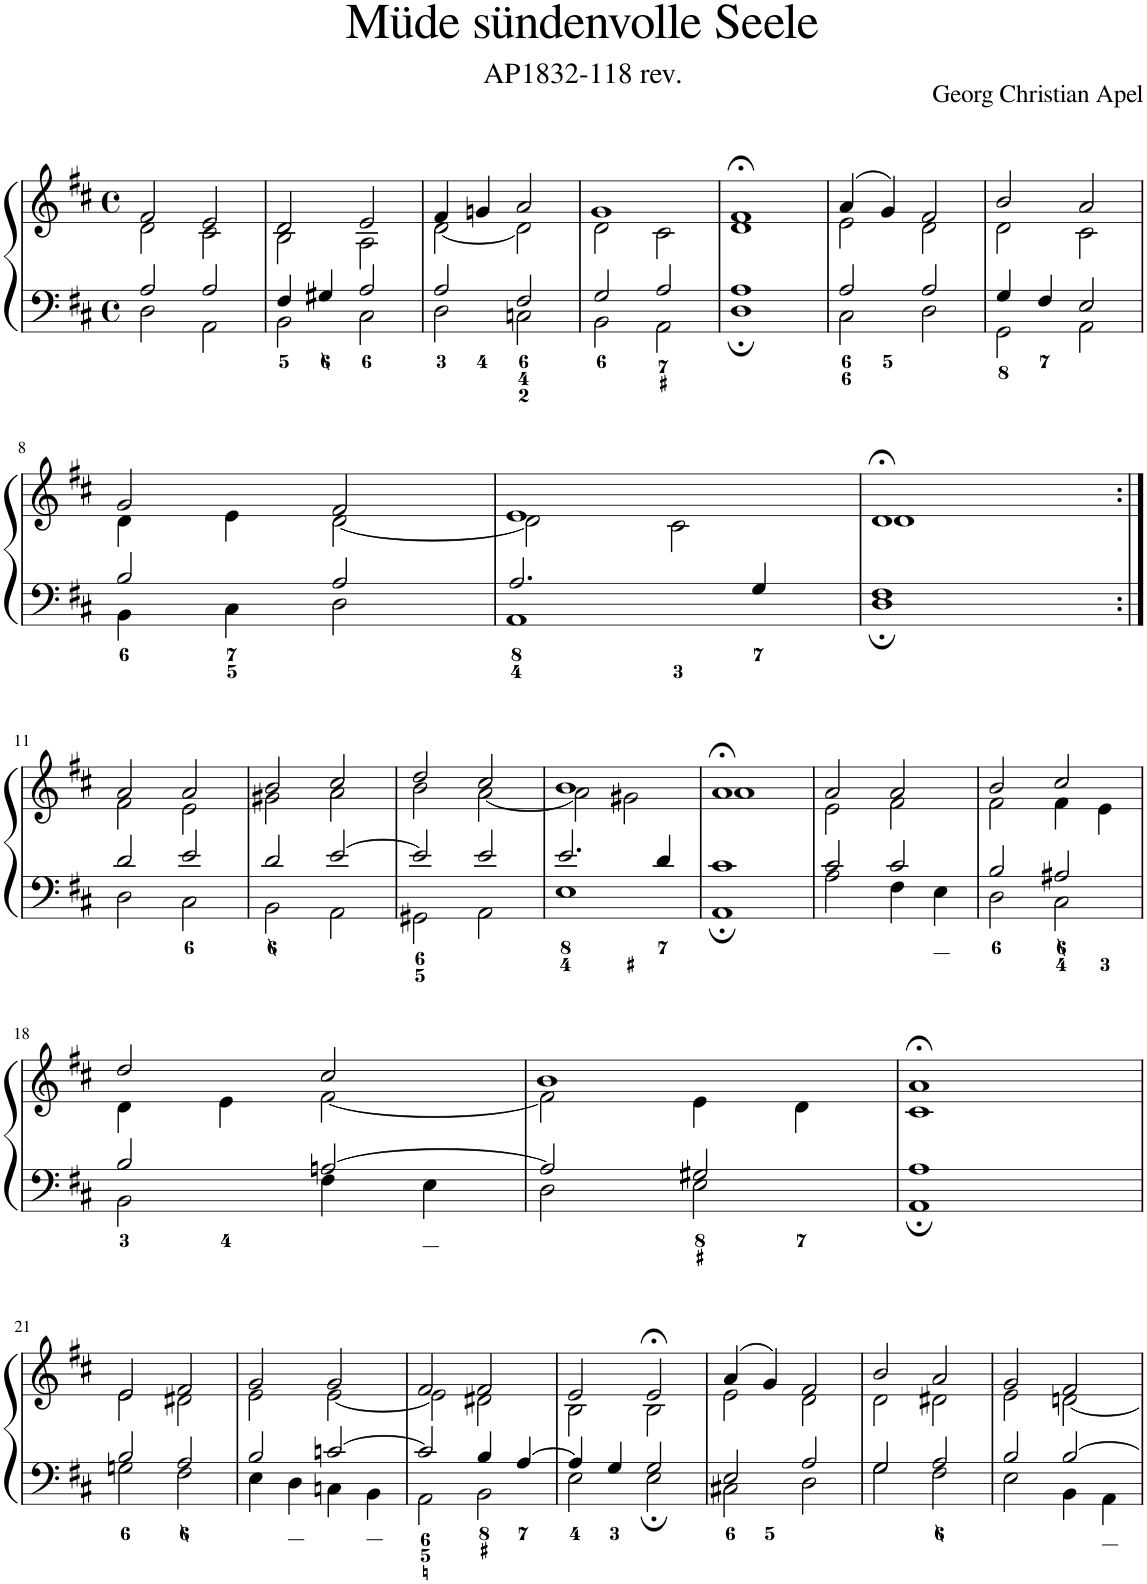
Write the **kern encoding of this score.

**kern	**kern
*part1	*part1
*staff2	*staff1
*I"Piano	*
*I'Pno.	*
*clefF4	*clefG2
*k[f#c#]	*k[f#c#]
*M4/4	*M4/4
*met(c)	*met(c)
=1	=1
*^	*^
2A/	2D\	2f#/	2d\
2A/	2AA\	2e/	2c#\
=2	=2	=2	=2
4F#/	2BB\	2d/	2B\
4G#X/	.	.	.
2A/	2C#\	2e/	2A\
=3	=3	=3	=3
2A/	2D\	4f#/	[2d\
.	.	4gn/	.
2F#/	2Cn\	2a/	2d\]
=4	=4	=4	=4
2G/	2BB\	1g	2d\
2A/	2AA\	.	2c#\
=5	=5	=5	=5
1A	1D;	1f#;<	1d
=6	=6	=6	=6
2A/	2C#\	(4a/	2e\
.	.	4g/)	.
2A/	2D\	2f#/	2d\
=7	=7	=7	=7
4G/	2GG\	2b/	2d\
4F#/	.	.	.
2E/	2AA\	2a/	2c#\
!!LO:LB:g=z	!!
=8	=8	=8	=8
2B/	4BB\	2g/	4d\
.	4C#\	.	4e\
2A/	2D\	2f#/	[2d\
=9	=9	=9	=9
2.A/	1AA	1e	2d\]
.	.	.	2c#\
4G/	.	.	.
=10	=10	=10	=10
1F#	1D;	1d;<	1d
!!LO:LB:g=z	!!
=11:|!	=11:|!	=11:|!	=11:|!
2d/	2D\	2a/	2f#\
2e/	2C#\	2a/	2e\
=12	=12	=12	=12
2d/	2BB\	2b/	2g#X\
[2e/	2AA\	2cc#/	2a\
=13	=13	=13	=13
2e/]	2GG#X\	2dd/	2b\
2e/	2AA\	2cc#/	[2a\
=14	=14	=14	=14
2.e/	1E	1b	2a\]
.	.	.	2g#X\
4d/	.	.	.
=15	=15	=15	=15
1c#	1AA;	1a;<	1a
=16	=16	=16	=16
2c#/	2A\	2a/	2e\
2c#/	4F#\	2a/	2f#\
.	4E\	.	.
=17	=17	=17	=17
2B/	2D\	2b/	2f#\
2A#X/	2C#\	2cc#/	4f#\
.	.	.	4e\
!!LO:LB:g=z	!!
=18	=18	=18	=18
2B/	2BB\	2dd/	4d\
.	.	.	4e\
[2An/	4F#\	2cc#/	[2f#\
.	4E\	.	.
=19	=19	=19	=19
2A/]	2D\	1b	2f#\]
2G#X/	2E\	.	4e\
.	.	.	4d\
=20	=20	=20	=20
1A	1AA;	1a;<	1c#
!!LO:LB:g=z	!!
=21	=21	=21	=21
2B/	2Gn\	2e/	2e\
2A/	2F#\	2f#/	2d#X\
=22	=22	=22	=22
2B/	4E\	2g/	2e\
.	4D\	.	.
[2cn/	4Cn\	2g/	[2e\
.	4BB\	.	.
=23	=23	=23	=23
2c/]	2AA\	2f#/	2e\]
4B/	2BB\	2f#/	2d#X\
[4A/	.	.	.
=24	=24	=24	=24
4A/]	2E\	2e/	2B\
4G/	.	.	.
2G/	2E;\	2e;</	2B\
=25	=25	=25	=25
2E/	2C#X\	(4a/	2e\
.	.	4g/)	.
2A/	2D\	2f#/	2d\
=26	=26	=26	=26
2G/	2G\	2b/	2d\
2A/	2F#\	2a/	2d#X\
=27	=27	=27	=27
2B/	2E\	2g/	2e\
[2B/	4BB\	2f#/	[2dn\
.	4AA\	.	.
*v	*v	*	*
*	*v	*v
=	=
*-	*-
